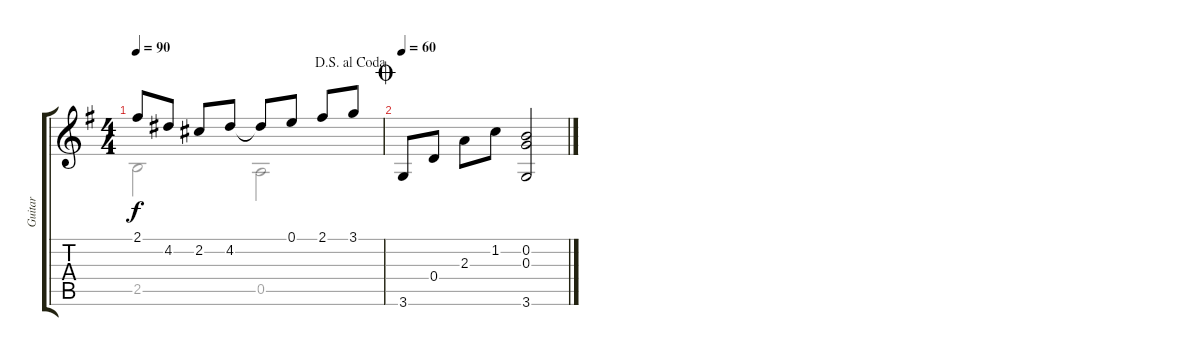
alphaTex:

\track ("Guitar" "Guitar") {instrument acousticguitarsteel}
\staff {score tabs}
\tuning (E4 B3 G3 D3 A2 E2) {hide}
\voice
\ts (4 4)
\jump dalsegnoalcoda
\tempo 90
\clef g2
\ks g
2.1.8{dy f} 4.2.8 2.2.8 4.2.8 4.2{t}.8 0.1.8 2.1.8 3.1.8 |
\jump coda
\tempo 60
3.6.8 0.4.8 2.3.8 1.2.8 (0.2 0.3 3.6).2
\voice
\clef g2
\ottava regular
\simile none
\ks g
2.5.2{dy f} 0.5.2 |
